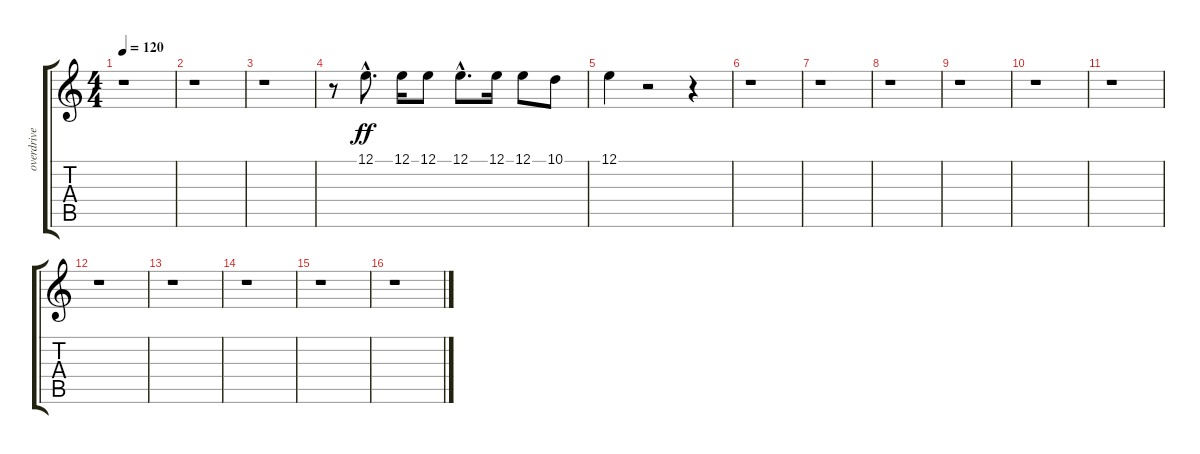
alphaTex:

\track ("overdrive" "overdrive") {instrument musicbox}
\staff {score tabs}
\tuning (E4 B3 G3 D3 A2 E2) {hide}
\ts (4 4)
\tempo 120
\clef g2
\ks c
r.1{dy ff} |
r.1 |
r.1 |
r.8 12.1{hac}.8{d} 12.1.16 12.1.8 12.1{hac}.8{d} 12.1.16 12.1.8 10.1.8 |
12.1.4 r.2 r.4 |
r.1 |
r.1 |
r.1 |
r.1 |
r.1 |
r.1 |
r.1 |
r.1 |
r.1 |
r.1 |
r.1
